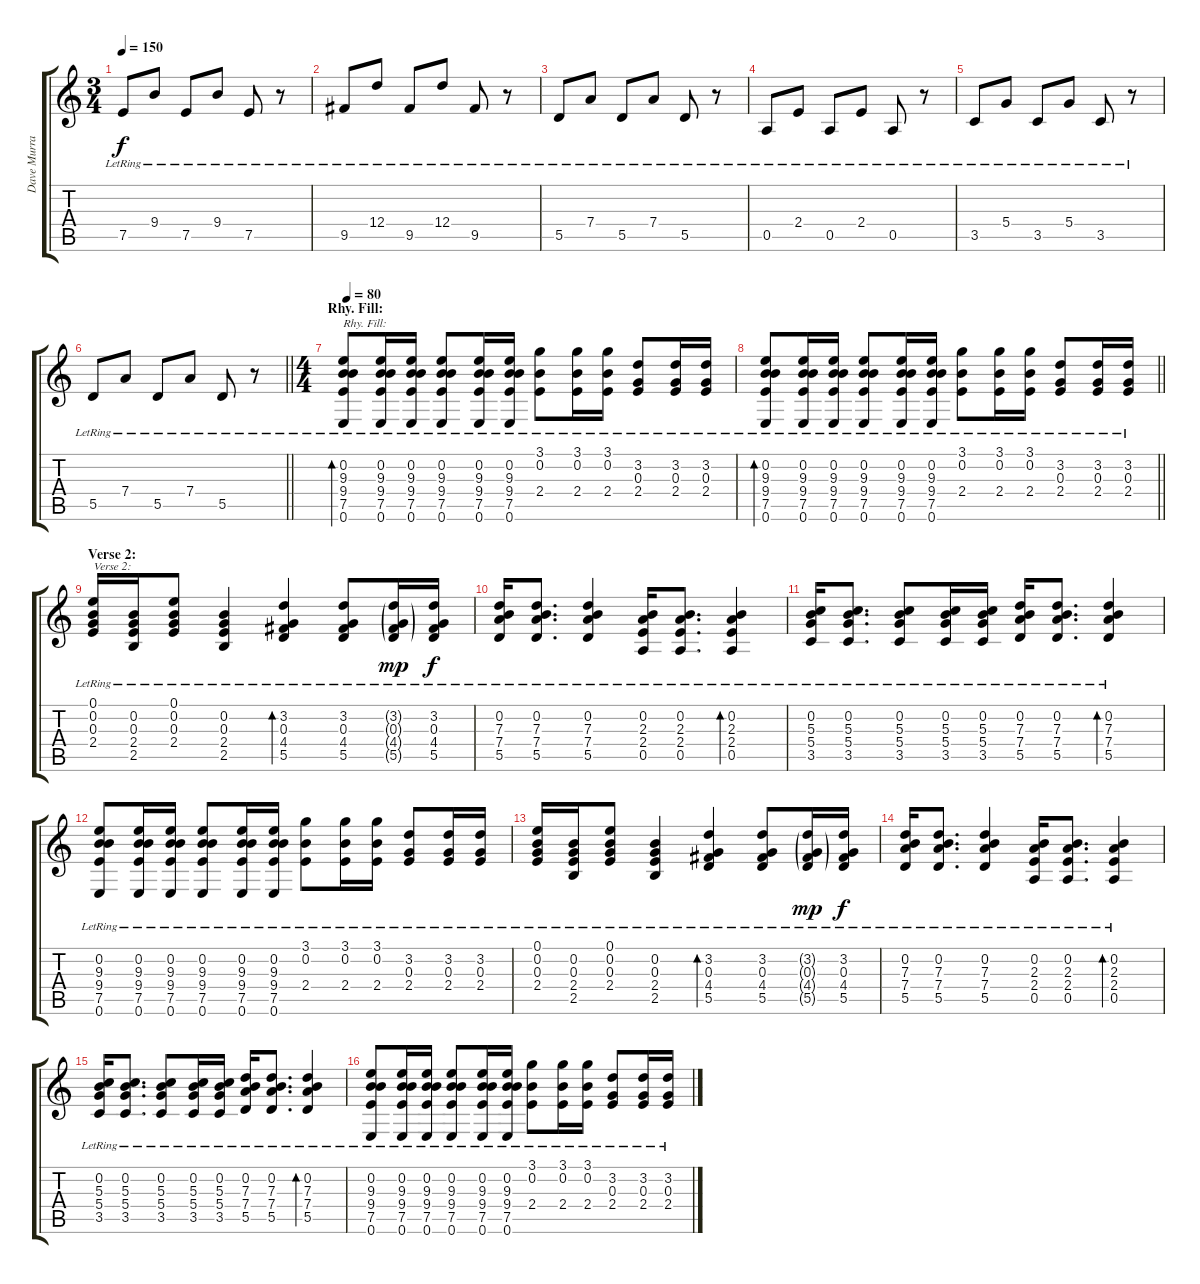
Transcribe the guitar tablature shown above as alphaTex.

\track ("Dave Murray" "Dave Murra") {instrument distortionguitar}
\staff {score tabs}
\tuning (E4 B3 G3 D3 A2 E2) {hide}
\ts (3 4)
\tempo 150
\clef g2
\ks c
7.5{lr}.8{dy f} 9.4{lr}.8 7.5{lr}.8 9.4{lr}.8 7.5{lr}.8 r.8 |
9.5{lr}.8 12.4{lr}.8 9.5{lr}.8 12.4{lr}.8 9.5{lr}.8 r.8 |
5.5{lr}.8 7.4{lr}.8 5.5{lr}.8 7.4{lr}.8 5.5{lr}.8 r.8 |
0.5{lr}.8 2.4{lr}.8 0.5{lr}.8 2.4{lr}.8 0.5{lr}.8 r.8 |
3.5{lr}.8 5.4{lr}.8 3.5{lr}.8 5.4{lr}.8 3.5{lr}.8 r.8 |
\barLineRight lightlight
5.5{lr}.8 7.4{lr}.8 5.5{lr}.8 7.4{lr}.8 5.5{lr}.8 r.8 |
\ts (4 4)
\section ("" "Rhy. Fill:")
\tempo 150
\tempo 80
(0.2{lr} 9.3{lr} 9.4{lr} 7.5{lr} 0.6{lr}).8{bd 240 txt "Rhy. Fill:"} (0.2{lr} 9.3{lr} 9.4{lr} 7.5{lr} 0.6{lr}).16 (0.2{lr} 9.3{lr} 9.4{lr} 7.5{lr} 0.6{lr}).16 (0.2{lr} 9.3{lr} 9.4{lr} 7.5{lr} 0.6{lr}).8 (0.2{lr} 9.3{lr} 9.4{lr} 7.5{lr} 0.6{lr}).16 (0.2{lr} 9.3{lr} 9.4{lr} 7.5{lr} 0.6{lr}).16 (3.1{lr} 0.2{lr} 2.4{lr}).8 (3.1{lr} 0.2{lr} 2.4{lr}).16 (3.1{lr} 0.2{lr} 2.4{lr}).16 (3.2{lr} 0.3{lr} 2.4{lr}).8 (3.2{lr} 0.3{lr} 2.4{lr}).16 (3.2{lr} 0.3{lr} 2.4{lr}).16 |
\barLineRight lightlight
(0.2{lr} 9.3{lr} 9.4{lr} 7.5{lr} 0.6{lr}).8{bd 240} (0.2{lr} 9.3{lr} 9.4{lr} 7.5{lr} 0.6{lr}).16 (0.2{lr} 9.3{lr} 9.4{lr} 7.5{lr} 0.6{lr}).16 (0.2{lr} 9.3{lr} 9.4{lr} 7.5{lr} 0.6{lr}).8 (0.2{lr} 9.3{lr} 9.4{lr} 7.5{lr} 0.6{lr}).16 (0.2{lr} 9.3{lr} 9.4{lr} 7.5{lr} 0.6{lr}).16 (3.1{lr} 0.2{lr} 2.4{lr}).8 (3.1{lr} 0.2{lr} 2.4{lr}).16 (3.1{lr} 0.2{lr} 2.4{lr}).16 (3.2{lr} 0.3{lr} 2.4{lr}).8 (3.2{lr} 0.3{lr} 2.4{lr}).16 (3.2{lr} 0.3{lr} 2.4{lr}).16 |
\section ("" "Verse 2:")
(0.1{lr} 0.2{lr} 0.3{lr} 2.4{lr}).16{txt "Verse 2:"} (0.2{lr} 0.3{lr} 2.4{lr} 2.5{lr}).16 (0.1{lr} 0.2{lr} 0.3{lr} 2.4{lr}).8 (0.2{lr} 0.3{lr} 2.4{lr} 2.5{lr}).4 (3.2{lr} 0.3{lr} 4.4{lr} 5.5{lr}).4{bd 120} (3.2{lr} 0.3{lr} 4.4{lr} 5.5{lr}).8 (3.2{g lr} 0.3{g lr} 4.4{g lr} 5.5{g lr}).16{dy mp} (3.2{lr} 0.3{lr} 4.4{lr} 5.5{lr}).16{dy f} |
(0.2{lr} 7.3{lr} 7.4{lr} 5.5{lr}).16 (0.2{lr} 7.3{lr} 7.4{lr} 5.5{lr}).8{d} (0.2{lr} 7.3{lr} 7.4{lr} 5.5{lr}).4 (0.2{lr} 2.3{lr} 2.4{lr} 0.5{lr}).16 (0.2{lr} 2.3{lr} 2.4{lr} 0.5{lr}).8{d} (0.2{lr} 2.3{lr} 2.4{lr} 0.5{lr}).4{bd 120} |
(0.2{lr} 5.3{lr} 5.4{lr} 3.5{lr}).16 (0.2{lr} 5.3{lr} 5.4{lr} 3.5{lr}).8{d} (0.2{lr} 5.3{lr} 5.4{lr} 3.5{lr}).8 (0.2{lr} 5.3{lr} 5.4{lr} 3.5{lr}).16 (0.2{lr} 5.3{lr} 5.4{lr} 3.5{lr}).16 (0.2{lr} 7.3{lr} 7.4{lr} 5.5{lr}).16 (0.2{lr} 7.3{lr} 7.4{lr} 5.5{lr}).8{d} (0.2{lr} 7.3{lr} 7.4{lr} 5.5{lr}).4{bd 120} |
(0.2{lr} 9.3{lr} 9.4{lr} 7.5{lr} 0.6{lr}).8 (0.2{lr} 9.3{lr} 9.4{lr} 7.5{lr} 0.6{lr}).16 (0.2{lr} 9.3{lr} 9.4{lr} 7.5{lr} 0.6{lr}).16 (0.2{lr} 9.3{lr} 9.4{lr} 7.5{lr} 0.6{lr}).8 (0.2{lr} 9.3{lr} 9.4{lr} 7.5{lr} 0.6{lr}).16 (0.2{lr} 9.3{lr} 9.4{lr} 7.5{lr} 0.6{lr}).16 (3.1{lr} 0.2{lr} 2.4{lr}).8 (3.1{lr} 0.2{lr} 2.4{lr}).16 (3.1{lr} 0.2{lr} 2.4{lr}).16 (3.2{lr} 0.3{lr} 2.4{lr}).8 (3.2{lr} 0.3{lr} 2.4{lr}).16 (3.2{lr} 0.3{lr} 2.4{lr}).16 |
(0.1{lr} 0.2{lr} 0.3{lr} 2.4{lr}).16 (0.2{lr} 0.3{lr} 2.4{lr} 2.5{lr}).16 (0.1{lr} 0.2{lr} 0.3{lr} 2.4{lr}).8 (0.2{lr} 0.3{lr} 2.4{lr} 2.5{lr}).4 (3.2{lr} 0.3{lr} 4.4{lr} 5.5{lr}).4{bd 120} (3.2{lr} 0.3{lr} 4.4{lr} 5.5{lr}).8 (3.2{g lr} 0.3{g lr} 4.4{g lr} 5.5{g lr}).16{dy mp} (3.2{lr} 0.3{lr} 4.4{lr} 5.5{lr}).16{dy f} |
(0.2{lr} 7.3{lr} 7.4{lr} 5.5{lr}).16 (0.2{lr} 7.3{lr} 7.4{lr} 5.5{lr}).8{d} (0.2{lr} 7.3{lr} 7.4{lr} 5.5{lr}).4 (0.2{lr} 2.3{lr} 2.4{lr} 0.5{lr}).16 (0.2{lr} 2.3{lr} 2.4{lr} 0.5{lr}).8{d} (0.2{lr} 2.3{lr} 2.4{lr} 0.5{lr}).4{bd 120} |
(0.2{lr} 5.3{lr} 5.4{lr} 3.5{lr}).16 (0.2{lr} 5.3{lr} 5.4{lr} 3.5{lr}).8{d} (0.2{lr} 5.3{lr} 5.4{lr} 3.5{lr}).8 (0.2{lr} 5.3{lr} 5.4{lr} 3.5{lr}).16 (0.2{lr} 5.3{lr} 5.4{lr} 3.5{lr}).16 (0.2{lr} 7.3{lr} 7.4{lr} 5.5{lr}).16 (0.2{lr} 7.3{lr} 7.4{lr} 5.5{lr}).8{d} (0.2{lr} 7.3{lr} 7.4{lr} 5.5{lr}).4{bd 120} |
(0.2{lr} 9.3{lr} 9.4{lr} 7.5{lr} 0.6{lr}).8 (0.2{lr} 9.3{lr} 9.4{lr} 7.5{lr} 0.6{lr}).16 (0.2{lr} 9.3{lr} 9.4{lr} 7.5{lr} 0.6{lr}).16 (0.2{lr} 9.3{lr} 9.4{lr} 7.5{lr} 0.6{lr}).8 (0.2{lr} 9.3{lr} 9.4{lr} 7.5{lr} 0.6{lr}).16 (0.2{lr} 9.3{lr} 9.4{lr} 7.5{lr} 0.6{lr}).16 (3.1{lr} 0.2{lr} 2.4{lr}).8 (3.1{lr} 0.2{lr} 2.4{lr}).16 (3.1{lr} 0.2{lr} 2.4{lr}).16 (3.2{lr} 0.3{lr} 2.4{lr}).8 (3.2{lr} 0.3{lr} 2.4{lr}).16 (3.2{lr} 0.3{lr} 2.4{lr}).16
